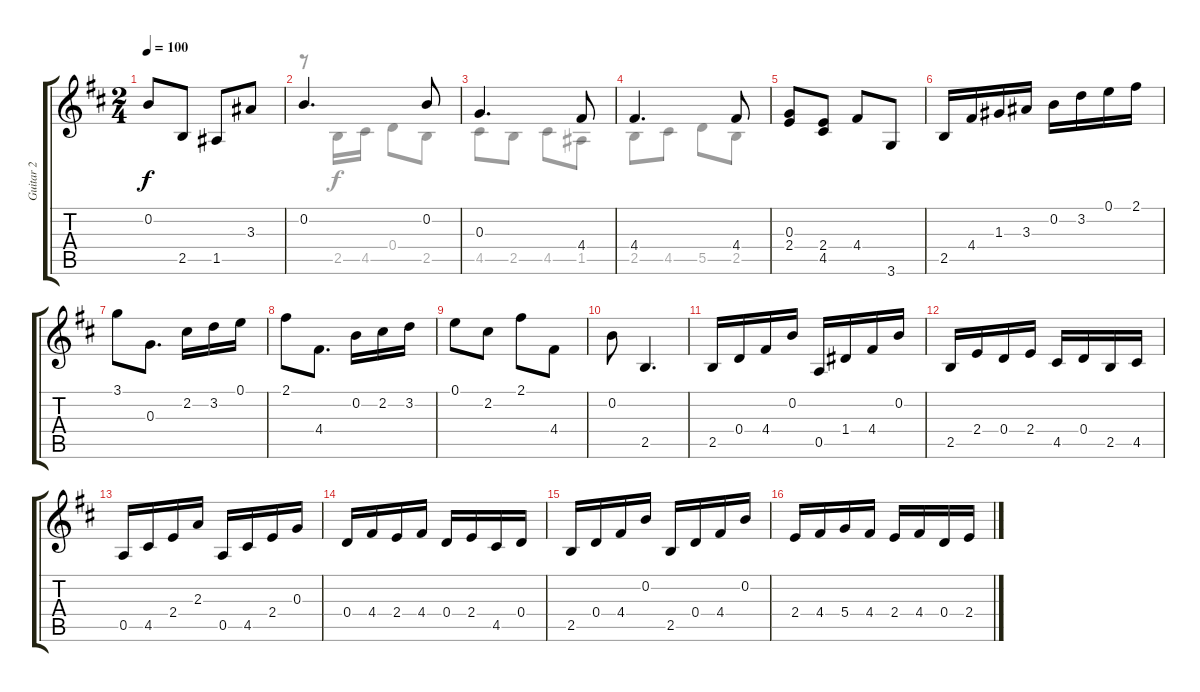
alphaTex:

\track ("Guitar 2" "Guitar 2") {instrument acousticguitarnylon}
\staff {score tabs}
\tuning (E4 B3 G3 D3 A2 E2) {hide}
\voice
\ts (2 4)
\tempo 100
\clef g2
\ks d
0.2.8{dy f} 2.5.8 1.5.8 3.3.8 |
0.2.4{d} 0.2.8 |
0.3.4{d} 4.4.8 |
4.4.4{d} 4.4.8 |
(0.3 2.4).8 (2.4 4.5).8 4.4.8 3.6.8 |
2.5.16 4.4.16 1.3.16 3.3.16 0.2.16 3.2.16 0.1.16 2.1.16 |
3.1.8 0.3.8{d} 2.2.16 3.2.16 0.1.16 |
2.1.8 4.4.8{d} 0.2.16 2.2.16 3.2.16 |
0.1.8 2.2.8 2.1.8 4.4.8 |
0.2.8 2.5.4{d} |
2.5.16 0.4.16 4.4.16 0.2.16 0.5.16 1.4.16 4.4.16 0.2.16 |
2.5.16 2.4.16 0.4.16 2.4.16 4.5.16 0.4.16 2.5.16 4.5.16 |
0.5.16 4.5.16 2.4.16 2.3.16 0.5.16 4.5.16 2.4.16 0.3.16 |
0.4.16 4.4.16 2.4.16 4.4.16 0.4.16 2.4.16 4.5.16 0.4.16 |
2.5.16 0.4.16 4.4.16 0.2.16 2.5.16 0.4.16 4.4.16 0.2.16 |
2.4.16 4.4.16 5.4.16 4.4.16 2.4.16 4.4.16 0.4.16 2.4.16
\voice
\clef g2
\ottava regular
\simile none
\ks d
|
r.8 2.5.16 4.5.16 0.4.8 2.5.8 |
4.5.8 2.5.8 4.5.8 1.5.8 |
2.5.8 4.5.8 5.5.8 2.5.8 |
|
|
|
|
|
|
|
|
|
|
|
